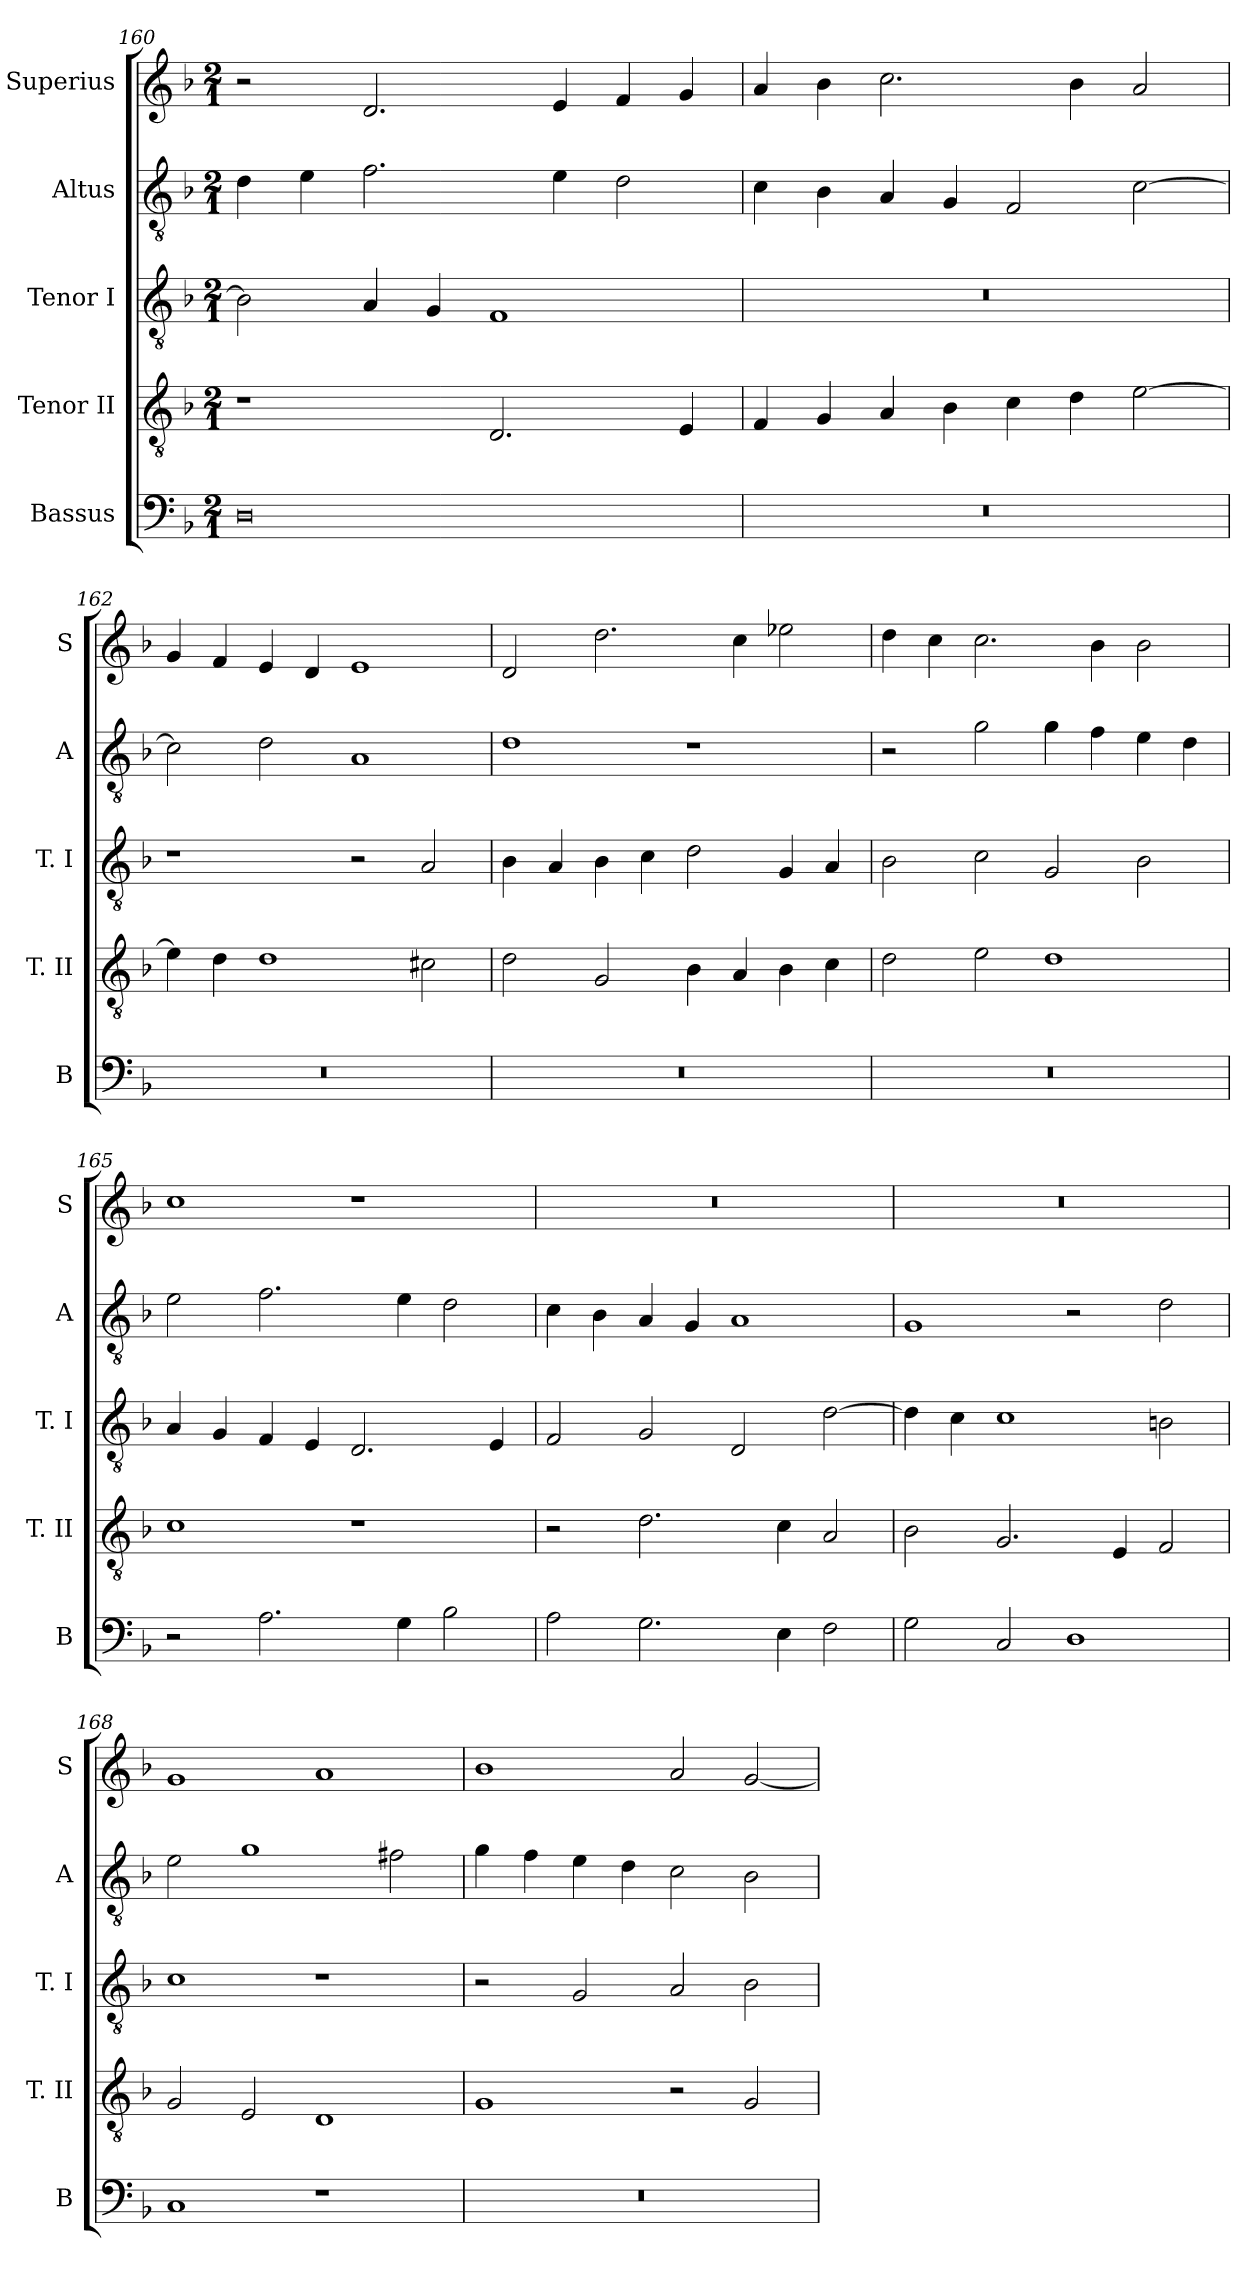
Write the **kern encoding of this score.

**kern	**kern	**kern	**kern	**kern
*part5	*part4	*part3	*part2	*part1
*staff5	*staff4	*staff3	*staff2	*staff1
*I"Bassus	*I"Tenor II	*I"Tenor I	*I"Altus	*I"Superius
*I'B	*I'T. II	*I'T. I	*I'A	*I'S
*clefF4	*clefGv2	*clefGv2	*clefGv2	*clefG2
*k[b-]	*k[b-]	*k[b-]	*k[b-]	*k[b-]
*F:	*F:	*F:	*F:	*F:
*M2/1	*M2/1	*M2/1	*M2/1	*M2/1
=160	=160	=160	=160	=160
0D	1r	2B-]	4d	2r
.	.	.	4e	.
.	.	4A	2.f	2.d
.	.	4G	.	.
.	2.D	1F	.	.
.	.	.	4e	4e
.	.	.	2d	4f
.	4E	.	.	4g
=161	=161	=161	=161	=161
0r	4F	0r	4c	4a
.	4G	.	4B-	4b-
.	4A	.	4A	2.cc
.	4B-	.	4G	.
.	4c	.	2F	.
.	4d	.	.	4b-
.	[2e	.	[2c	2a
=162	=162	=162	=162	=162
0r	4e]	1r	2c]	4g
.	4d	.	.	4f
.	1d	.	2d	4e
.	.	.	.	4d
.	.	2r	1A	1e
.	2c#X	2A	.	.
=163	=163	=163	=163	=163
0r	2d	4B-	1d	2d
.	.	4A	.	.
.	2G	4B-	.	2.dd
.	.	4c	.	.
.	4B-	2d	1r	.
.	4A	.	.	4cc
.	4B-	4G	.	2ee-X
.	4c	4A	.	.
=164	=164	=164	=164	=164
0r	2d	2B-	2r	4dd
.	.	.	.	4cc
.	2e	2c	2g	2.cc
.	1d	2G	4g	.
.	.	.	4f	4b-
.	.	2B-	4e	2b-
.	.	.	4d	.
=165	=165	=165	=165	=165
2r	1c	4A	2e	1cc
.	.	4G	.	.
2.A	.	4F	2.f	.
.	.	4E	.	.
.	1r	2.D	.	1r
4G	.	.	4e	.
2B-	.	.	2d	.
.	.	4E	.	.
=166	=166	=166	=166	=166
2A	2r	2F	4c	0r
.	.	.	4B-	.
2.G	2.d	2G	4A	.
.	.	.	4G	.
.	.	2D	1A	.
4E	4c	.	.	.
2F	2A	[2d	.	.
=167	=167	=167	=167	=167
2G	2B-	4d]	1G	0r
.	.	4c	.	.
2C	2.G	1c	.	.
1D	.	.	2r	.
.	4E	.	.	.
.	2F	2Bn	2d	.
=168	=168	=168	=168	=168
1C	2G	1c	2e	1g
.	2E	.	1g	.
1r	1D	1r	.	1a
.	.	.	2f#X	.
=169	=169	=169	=169	=169
0r	1G	2r	4g	1b-
.	.	.	4f	.
.	.	2G	4e	.
.	.	.	4d	.
.	2r	2A	2c	2a
.	2G	2B-	2B-	[2g
=	=	=	=	=
*-	*-	*-	*-	*-
